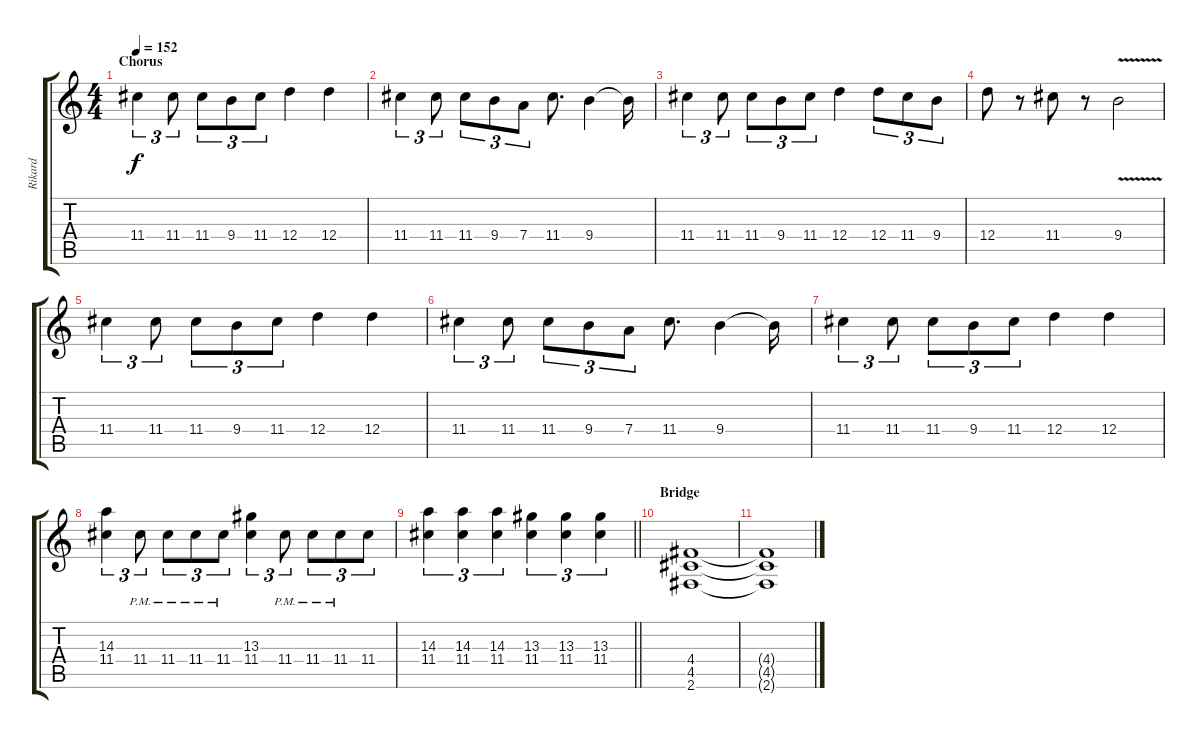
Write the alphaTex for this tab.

\track ("Rikard" "Rikard") {instrument distortionguitar}
\staff {score tabs}
\tuning (E4 B3 G3 D3 A2 E2) {hide}
\ts (4 4)
\section ("" "Chorus")
\tempo 152
\clef g2
\ks c
11.4.4{tu (3 2) dy f} 11.4.8{tu (3 2)} 11.4.8{tu (3 2)} 9.4.8{tu (3 2)} 11.4.8{tu (3 2)} 12.4.4 12.4.4 |
11.4.4{tu (3 2)} 11.4.8{tu (3 2)} 11.4.8{tu (3 2)} 9.4.8{tu (3 2)} 7.4.8{tu (3 2)} 11.4.8{d} 9.4.4 9.4{t}.16 |
11.4.4{tu (3 2)} 11.4.8{tu (3 2)} 11.4.8{tu (3 2)} 9.4.8{tu (3 2)} 11.4.8{tu (3 2)} 12.4.4 12.4.8{tu (3 2)} 11.4.8{tu (3 2)} 9.4.8{tu (3 2)} |
12.4.8 r.8 11.4.8 r.8 9.4{v}.2 |
11.4.4{tu (3 2)} 11.4.8{tu (3 2)} 11.4.8{tu (3 2)} 9.4.8{tu (3 2)} 11.4.8{tu (3 2)} 12.4.4 12.4.4 |
11.4.4{tu (3 2)} 11.4.8{tu (3 2)} 11.4.8{tu (3 2)} 9.4.8{tu (3 2)} 7.4.8{tu (3 2)} 11.4.8{d} 9.4.4 9.4{t}.16 |
11.4.4{tu (3 2)} 11.4.8{tu (3 2)} 11.4.8{tu (3 2)} 9.4.8{tu (3 2)} 11.4.8{tu (3 2)} 12.4.4 12.4.4 |
(14.3 11.4).4{tu (3 2)} 11.4{pm}.8{tu (3 2)} 11.4{pm}.8{tu (3 2)} 11.4{pm}.8{tu (3 2)} 11.4{pm}.8{tu (3 2)} (13.3 11.4).4{tu (3 2)} 11.4{pm}.8{tu (3 2)} 11.4{pm}.8{tu (3 2)} 11.4{pm}.8{tu (3 2)} 11.4.8{tu (3 2)} |
\barLineRight lightlight
(14.3 11.4).4{tu (3 2)} (14.3 11.4).4{tu (3 2)} (14.3 11.4).4{tu (3 2)} (13.3 11.4).4{tu (3 2)} (13.3 11.4).4{tu (3 2)} (13.3 11.4).4{tu (3 2)} |
\section ("" "Bridge")
(4.4 4.5 2.6).1 |
(4.4{t} 4.5{t} 2.6{t}).1
